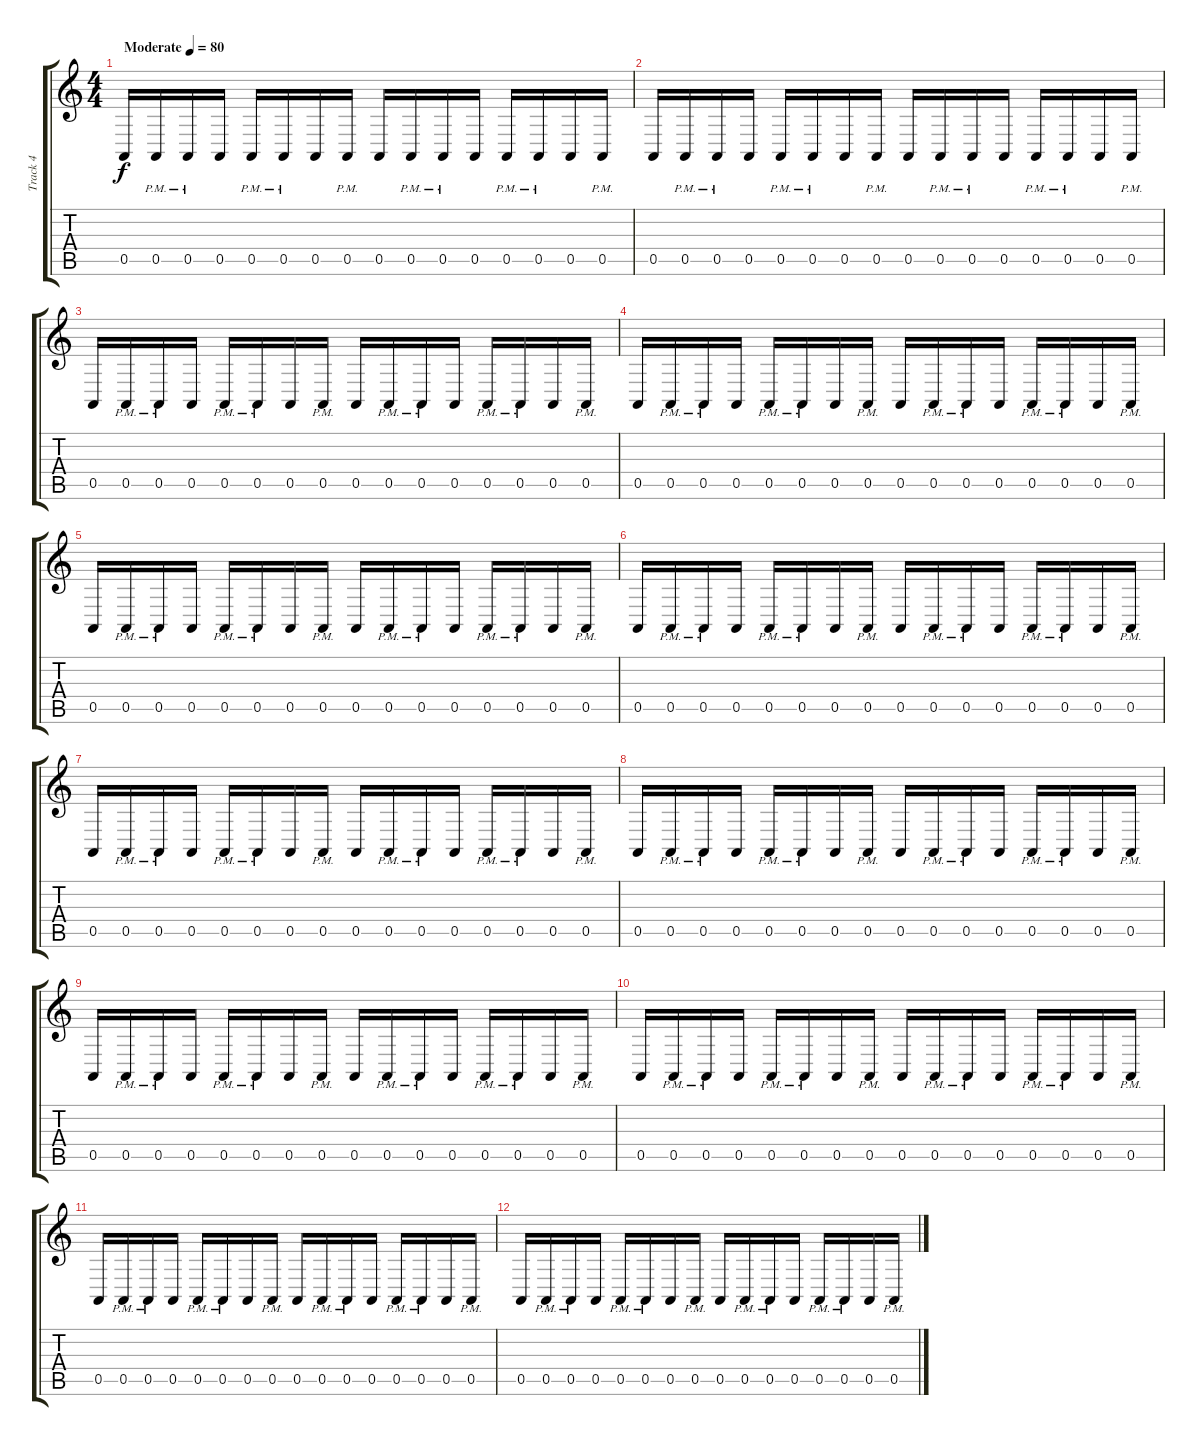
\track ("Track 4" "Track 4") {instrument fx8scifi}
\staff {score tabs}
\tuning (E4 B3 G3 D3 A2 E2) {hide}
\ts (4 4)
\tempo (80 "Moderate")
\clef g2
\ks c
0.5.16{dy f instrument fx8scifi} 0.5{pm}.16 0.5{pm}.16 0.5.16 0.5{pm}.16 0.5{pm}.16 0.5.16 0.5{pm}.16 0.5.16 0.5{pm}.16 0.5{pm}.16 0.5.16 0.5{pm}.16 0.5{pm}.16 0.5.16 0.5{pm}.16 |
0.5.16 0.5{pm}.16 0.5{pm}.16 0.5.16 0.5{pm}.16 0.5{pm}.16 0.5.16 0.5{pm}.16 0.5.16 0.5{pm}.16 0.5{pm}.16 0.5.16 0.5{pm}.16 0.5{pm}.16 0.5.16 0.5{pm}.16 |
0.5.16 0.5{pm}.16 0.5{pm}.16 0.5.16 0.5{pm}.16 0.5{pm}.16 0.5.16 0.5{pm}.16 0.5.16 0.5{pm}.16 0.5{pm}.16 0.5.16 0.5{pm}.16 0.5{pm}.16 0.5.16 0.5{pm}.16 |
0.5.16 0.5{pm}.16 0.5{pm}.16 0.5.16 0.5{pm}.16 0.5{pm}.16 0.5.16 0.5{pm}.16 0.5.16 0.5{pm}.16 0.5{pm}.16 0.5.16 0.5{pm}.16 0.5{pm}.16 0.5.16 0.5{pm}.16 |
0.5.16 0.5{pm}.16 0.5{pm}.16 0.5.16 0.5{pm}.16 0.5{pm}.16 0.5.16 0.5{pm}.16 0.5.16 0.5{pm}.16 0.5{pm}.16 0.5.16 0.5{pm}.16 0.5{pm}.16 0.5.16 0.5{pm}.16 |
0.5.16 0.5{pm}.16 0.5{pm}.16 0.5.16 0.5{pm}.16 0.5{pm}.16 0.5.16 0.5{pm}.16 0.5.16 0.5{pm}.16 0.5{pm}.16 0.5.16 0.5{pm}.16 0.5{pm}.16 0.5.16 0.5{pm}.16 |
0.5.16 0.5{pm}.16 0.5{pm}.16 0.5.16 0.5{pm}.16 0.5{pm}.16 0.5.16 0.5{pm}.16 0.5.16 0.5{pm}.16 0.5{pm}.16 0.5.16 0.5{pm}.16 0.5{pm}.16 0.5.16 0.5{pm}.16 |
0.5.16 0.5{pm}.16 0.5{pm}.16 0.5.16 0.5{pm}.16 0.5{pm}.16 0.5.16 0.5{pm}.16 0.5.16 0.5{pm}.16 0.5{pm}.16 0.5.16 0.5{pm}.16 0.5{pm}.16 0.5.16 0.5{pm}.16 |
0.5.16 0.5{pm}.16 0.5{pm}.16 0.5.16 0.5{pm}.16 0.5{pm}.16 0.5.16 0.5{pm}.16 0.5.16 0.5{pm}.16 0.5{pm}.16 0.5.16 0.5{pm}.16 0.5{pm}.16 0.5.16 0.5{pm}.16 |
0.5.16 0.5{pm}.16 0.5{pm}.16 0.5.16 0.5{pm}.16 0.5{pm}.16 0.5.16 0.5{pm}.16 0.5.16 0.5{pm}.16 0.5{pm}.16 0.5.16 0.5{pm}.16 0.5{pm}.16 0.5.16 0.5{pm}.16 |
0.5.16 0.5{pm}.16 0.5{pm}.16 0.5.16 0.5{pm}.16 0.5{pm}.16 0.5.16 0.5{pm}.16 0.5.16 0.5{pm}.16 0.5{pm}.16 0.5.16 0.5{pm}.16 0.5{pm}.16 0.5.16 0.5{pm}.16 |
0.5.16 0.5{pm}.16 0.5{pm}.16 0.5.16 0.5{pm}.16 0.5{pm}.16 0.5.16 0.5{pm}.16 0.5.16 0.5{pm}.16 0.5{pm}.16 0.5.16 0.5{pm}.16 0.5{pm}.16 0.5.16 0.5{pm}.16
